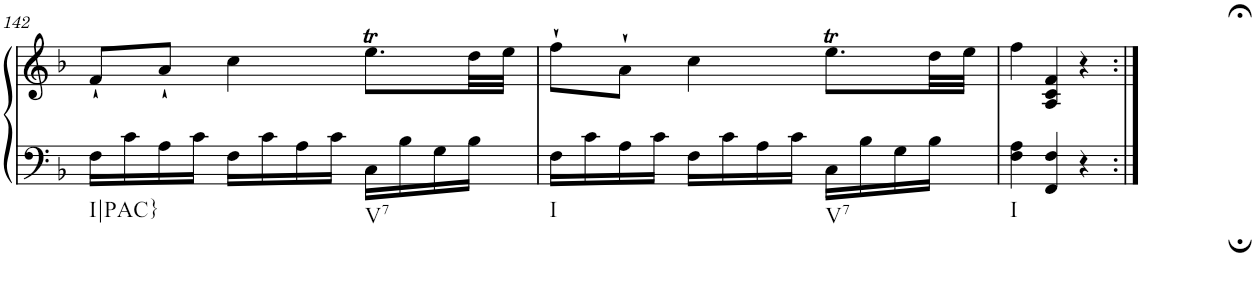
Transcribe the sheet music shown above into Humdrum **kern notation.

**kern	**kern
*part1	*part1
*staff2	*staff1
*I"Klavier linke Hand	*
!!LO:PB:g=z
*clefG2	*clefG2
*k[b-]	*k[b-]
*M3/4	*M3/4
=142	=142
!LO:TX:b:t=I|PAC}	!
16F\LL	8f`/L
16c\	.
16A\	8a`/J
16c\JJ	.
16F\LL	4cc\
16c\	.
16A\	.
16c\JJ	.
!LO:TX:b:t=V7	!
16C\LL	8.eet\L
16B-\	.
16G\	.
16B-\JJ	32dd\LL
.	32ee\JJJ
=143	=143
!LO:TX:b:t=I	!
16F\LL	8ff`\L
16c\	.
16A\	8a`\J
16c\JJ	.
16F\LL	4cc\
16c\	.
16A\	.
16c\JJ	.
!LO:TX:b:t=V7	!
16C\LL	8.eet\L
16B-\	.
16G\	.
16B-\JJ	32dd\LL
.	32ee\JJJ
=144	=144
!LO:TX:b:t=I	!
4F\ 4A\	4ff\
4FF/ 4F/	4A/ 4c/ 4f/
4r;	4r;<
=:|!	=:|!
*-	*-
